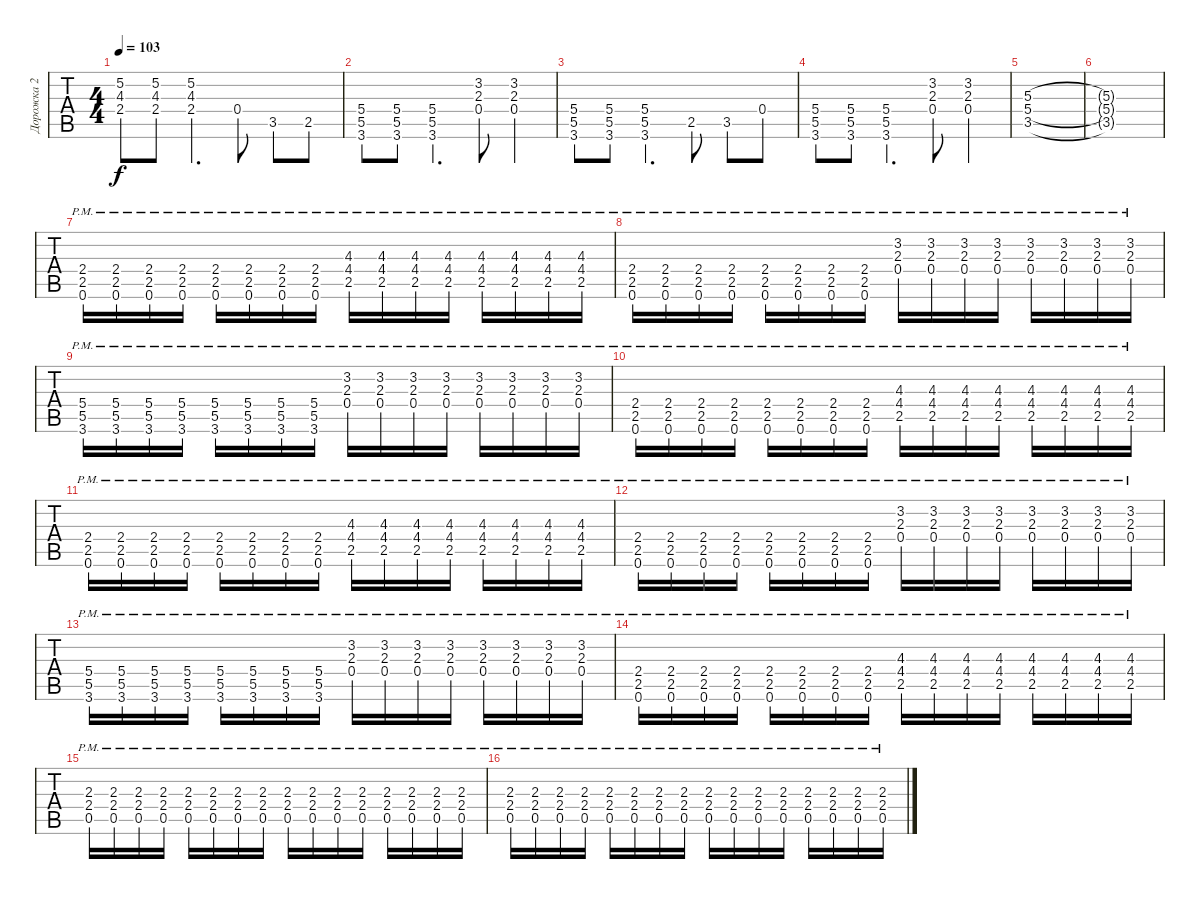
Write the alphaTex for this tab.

\track ("Дорожка 2" "Дорожка 2") {instrument distortionguitar}
\staff {tabs}
\tuning (E4 B3 G3 D3 A2 E2) {hide}
\ts (4 4)
\tempo 103
\clef g2
\ks c
(5.2 4.3 2.4).8{dy f} (5.2 4.3 2.4).8 (5.2{st} 4.3{st} 2.4{st}).4{d} 0.4.8 3.5.8 2.5.8 |
(5.4 5.5 3.6).8 (5.4 5.5 3.6).8 (5.4{st} 5.5{st} 3.6{st}).4{d} (3.2 2.3 0.4).8 (3.2 2.3 0.4).4 |
(5.4 5.5 3.6).8 (5.4 5.5 3.6).8 (5.4{st} 5.5{st} 3.6{st}).4{d} 2.5.8 3.5.8 0.4.8 |
(5.4 5.5 3.6).8 (5.4 5.5 3.6).8 (5.4{st} 5.5{st} 3.6{st}).4{d} (3.2 2.3 0.4).8 (3.2 2.3 0.4).4 |
(5.3 5.4 3.5).1 |
(5.3{t} 5.4{t} 3.5{t}).1 |
(2.4{pm} 2.5{pm} 0.6{pm}).16 (2.4{pm} 2.5{pm} 0.6{pm}).16 (2.4{pm} 2.5{pm} 0.6{pm}).16 (2.4{pm} 2.5{pm} 0.6{pm}).16 (2.4{pm} 2.5{pm} 0.6{pm}).16 (2.4{pm} 2.5{pm} 0.6{pm}).16 (2.4{pm} 2.5{pm} 0.6{pm}).16 (2.4{pm} 2.5{pm} 0.6{pm}).16 (4.3{pm} 4.4{pm} 2.5{pm}).16 (4.3{pm} 4.4{pm} 2.5{pm}).16 (4.3{pm} 4.4{pm} 2.5{pm}).16 (4.3{pm} 4.4{pm} 2.5{pm}).16 (4.3{pm} 4.4{pm} 2.5{pm}).16 (4.3{pm} 4.4{pm} 2.5{pm}).16 (4.3{pm} 4.4{pm} 2.5{pm}).16 (4.3{pm} 4.4{pm} 2.5{pm}).16 |
(2.4{pm} 2.5{pm} 0.6{pm}).16 (2.4{pm} 2.5{pm} 0.6{pm}).16 (2.4{pm} 2.5{pm} 0.6{pm}).16 (2.4{pm} 2.5{pm} 0.6{pm}).16 (2.4{pm} 2.5{pm} 0.6{pm}).16 (2.4{pm} 2.5{pm} 0.6{pm}).16 (2.4{pm} 2.5{pm} 0.6{pm}).16 (2.4{pm} 2.5{pm} 0.6{pm}).16 (3.2{pm} 2.3{pm} 0.4{pm}).16 (3.2{pm} 2.3{pm} 0.4{pm}).16 (3.2{pm} 2.3{pm} 0.4{pm}).16 (3.2{pm} 2.3{pm} 0.4{pm}).16 (3.2{pm} 2.3{pm} 0.4{pm}).16 (3.2{pm} 2.3{pm} 0.4{pm}).16 (3.2{pm} 2.3{pm} 0.4{pm}).16 (3.2{pm} 2.3{pm} 0.4{pm}).16 |
(5.4{pm} 5.5{pm} 3.6{pm}).16 (5.4{pm} 5.5{pm} 3.6{pm}).16 (5.4{pm} 5.5{pm} 3.6{pm}).16 (5.4{pm} 5.5{pm} 3.6{pm}).16 (5.4{pm} 5.5{pm} 3.6{pm}).16 (5.4{pm} 5.5{pm} 3.6{pm}).16 (5.4{pm} 5.5{pm} 3.6{pm}).16 (5.4{pm} 5.5{pm} 3.6{pm}).16 (3.2{pm} 2.3{pm} 0.4{pm}).16 (3.2{pm} 2.3{pm} 0.4{pm}).16 (3.2{pm} 2.3{pm} 0.4{pm}).16 (3.2{pm} 2.3{pm} 0.4{pm}).16 (3.2{pm} 2.3{pm} 0.4{pm}).16 (3.2{pm} 2.3{pm} 0.4{pm}).16 (3.2{pm} 2.3{pm} 0.4{pm}).16 (3.2{pm} 2.3{pm} 0.4{pm}).16 |
(2.4{pm} 2.5{pm} 0.6{pm}).16 (2.4{pm} 2.5{pm} 0.6{pm}).16 (2.4{pm} 2.5{pm} 0.6{pm}).16 (2.4{pm} 2.5{pm} 0.6{pm}).16 (2.4{pm} 2.5{pm} 0.6{pm}).16 (2.4{pm} 2.5{pm} 0.6{pm}).16 (2.4{pm} 2.5{pm} 0.6{pm}).16 (2.4{pm} 2.5{pm} 0.6{pm}).16 (4.3{pm} 4.4{pm} 2.5{pm}).16 (4.3{pm} 4.4{pm} 2.5{pm}).16 (4.3{pm} 4.4{pm} 2.5{pm}).16 (4.3{pm} 4.4{pm} 2.5{pm}).16 (4.3{pm} 4.4{pm} 2.5{pm}).16 (4.3{pm} 4.4{pm} 2.5{pm}).16 (4.3{pm} 4.4{pm} 2.5{pm}).16 (4.3{pm} 4.4{pm} 2.5{pm}).16 |
(2.4{pm} 2.5{pm} 0.6{pm}).16 (2.4{pm} 2.5{pm} 0.6{pm}).16 (2.4{pm} 2.5{pm} 0.6{pm}).16 (2.4{pm} 2.5{pm} 0.6{pm}).16 (2.4{pm} 2.5{pm} 0.6{pm}).16 (2.4{pm} 2.5{pm} 0.6{pm}).16 (2.4{pm} 2.5{pm} 0.6{pm}).16 (2.4{pm} 2.5{pm} 0.6{pm}).16 (4.3{pm} 4.4{pm} 2.5{pm}).16 (4.3{pm} 4.4{pm} 2.5{pm}).16 (4.3{pm} 4.4{pm} 2.5{pm}).16 (4.3{pm} 4.4{pm} 2.5{pm}).16 (4.3{pm} 4.4{pm} 2.5{pm}).16 (4.3{pm} 4.4{pm} 2.5{pm}).16 (4.3{pm} 4.4{pm} 2.5{pm}).16 (4.3{pm} 4.4{pm} 2.5{pm}).16 |
(2.4{pm} 2.5{pm} 0.6{pm}).16 (2.4{pm} 2.5{pm} 0.6{pm}).16 (2.4{pm} 2.5{pm} 0.6{pm}).16 (2.4{pm} 2.5{pm} 0.6{pm}).16 (2.4{pm} 2.5{pm} 0.6{pm}).16 (2.4{pm} 2.5{pm} 0.6{pm}).16 (2.4{pm} 2.5{pm} 0.6{pm}).16 (2.4{pm} 2.5{pm} 0.6{pm}).16 (3.2{pm} 2.3{pm} 0.4{pm}).16 (3.2{pm} 2.3{pm} 0.4{pm}).16 (3.2{pm} 2.3{pm} 0.4{pm}).16 (3.2{pm} 2.3{pm} 0.4{pm}).16 (3.2{pm} 2.3{pm} 0.4{pm}).16 (3.2{pm} 2.3{pm} 0.4{pm}).16 (3.2{pm} 2.3{pm} 0.4{pm}).16 (3.2{pm} 2.3{pm} 0.4{pm}).16 |
(5.4{pm} 5.5{pm} 3.6{pm}).16 (5.4{pm} 5.5{pm} 3.6{pm}).16 (5.4{pm} 5.5{pm} 3.6{pm}).16 (5.4{pm} 5.5{pm} 3.6{pm}).16 (5.4{pm} 5.5{pm} 3.6{pm}).16 (5.4{pm} 5.5{pm} 3.6{pm}).16 (5.4{pm} 5.5{pm} 3.6{pm}).16 (5.4{pm} 5.5{pm} 3.6{pm}).16 (3.2{pm} 2.3{pm} 0.4{pm}).16 (3.2{pm} 2.3{pm} 0.4{pm}).16 (3.2{pm} 2.3{pm} 0.4{pm}).16 (3.2{pm} 2.3{pm} 0.4{pm}).16 (3.2{pm} 2.3{pm} 0.4{pm}).16 (3.2{pm} 2.3{pm} 0.4{pm}).16 (3.2{pm} 2.3{pm} 0.4{pm}).16 (3.2{pm} 2.3{pm} 0.4{pm}).16 |
(2.4{pm} 2.5{pm} 0.6{pm}).16 (2.4{pm} 2.5{pm} 0.6{pm}).16 (2.4{pm} 2.5{pm} 0.6{pm}).16 (2.4{pm} 2.5{pm} 0.6{pm}).16 (2.4{pm} 2.5{pm} 0.6{pm}).16 (2.4{pm} 2.5{pm} 0.6{pm}).16 (2.4{pm} 2.5{pm} 0.6{pm}).16 (2.4{pm} 2.5{pm} 0.6{pm}).16 (4.3{pm} 4.4{pm} 2.5{pm}).16 (4.3{pm} 4.4{pm} 2.5{pm}).16 (4.3{pm} 4.4{pm} 2.5{pm}).16 (4.3{pm} 4.4{pm} 2.5{pm}).16 (4.3{pm} 4.4{pm} 2.5{pm}).16 (4.3{pm} 4.4{pm} 2.5{pm}).16 (4.3{pm} 4.4{pm} 2.5{pm}).16 (4.3{pm} 4.4{pm} 2.5{pm}).16 |
(2.3{pm} 2.4{pm} 0.5{pm}).16 (2.3{pm} 2.4{pm} 0.5{pm}).16 (2.3{pm} 2.4{pm} 0.5{pm}).16 (2.3{pm} 2.4{pm} 0.5{pm}).16 (2.3{pm} 2.4{pm} 0.5{pm}).16 (2.3{pm} 2.4{pm} 0.5{pm}).16 (2.3{pm} 2.4{pm} 0.5{pm}).16 (2.3{pm} 2.4{pm} 0.5{pm}).16 (2.3{pm} 2.4{pm} 0.5{pm}).16 (2.3{pm} 2.4{pm} 0.5{pm}).16 (2.3{pm} 2.4{pm} 0.5{pm}).16 (2.3{pm} 2.4{pm} 0.5{pm}).16 (2.3{pm} 2.4{pm} 0.5{pm}).16 (2.3{pm} 2.4{pm} 0.5{pm}).16 (2.3{pm} 2.4{pm} 0.5{pm}).16 (2.3{pm} 2.4{pm} 0.5{pm}).16 |
(2.3{pm} 2.4{pm} 0.5{pm}).16 (2.3{pm} 2.4{pm} 0.5{pm}).16 (2.3{pm} 2.4{pm} 0.5{pm}).16 (2.3{pm} 2.4{pm} 0.5{pm}).16 (2.3{pm} 2.4{pm} 0.5{pm}).16 (2.3{pm} 2.4{pm} 0.5{pm}).16 (2.3{pm} 2.4{pm} 0.5{pm}).16 (2.3{pm} 2.4{pm} 0.5{pm}).16 (2.3{pm} 2.4{pm} 0.5{pm}).16 (2.3{pm} 2.4{pm} 0.5{pm}).16 (2.3{pm} 2.4{pm} 0.5{pm}).16 (2.3{pm} 2.4{pm} 0.5{pm}).16 (2.3{pm} 2.4{pm} 0.5{pm}).16 (2.3{pm} 2.4{pm} 0.5{pm}).16 (2.3{pm} 2.4{pm} 0.5{pm}).16 (2.3{pm} 2.4{pm} 0.5{pm}).16
